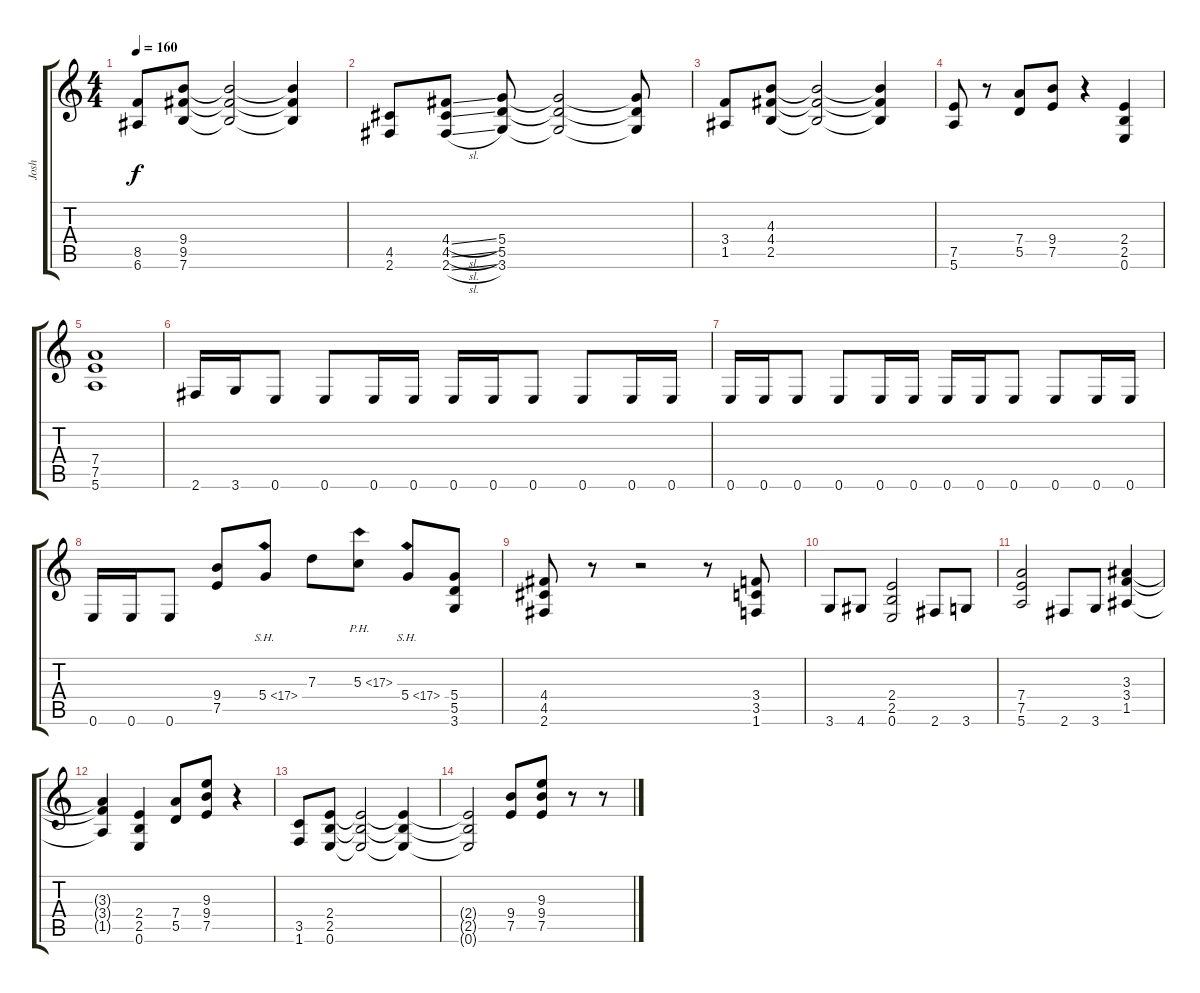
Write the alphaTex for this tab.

\track ("Josh" "Josh") {instrument distortionguitar}
\staff {score tabs}
\tuning (E4 B3 G3 D3 A2 E2) {hide}
\ts (4 4)
\tempo 160
\clef g2
\ks c
(8.5 6.6).8{dy f} (9.4 9.5 7.6).8 (9.4{t} 9.5{t} 7.6{t}).2 (9.4{t} 9.5{t} 7.6{t}).4 |
(4.5 2.6).8 (4.4{sl} 4.5{sl} 2.6{sl}).8 (5.4 5.5 3.6).8 (5.4{t} 5.5{t} 3.6{t}).2 (5.4{t} 5.5{t} 3.6{t}).8 |
(3.4 1.5).8 (4.3 4.4 2.5).8 (4.3{t} 4.4{t} 2.5{t}).2 (4.3{t} 4.4{t} 2.5{t}).4 |
(7.5 5.6).8 r.8 (7.4 5.5).8 (9.4 7.5).8 r.4 (2.4 2.5 0.6).4 |
(7.4 7.5 5.6).1 |
2.6.16 3.6.16 0.6.8 0.6.8 0.6.16 0.6.16 0.6.16 0.6.16 0.6.8 0.6.8 0.6.16 0.6.16 |
0.6.16 0.6.16 0.6.8 0.6.8 0.6.16 0.6.16 0.6.16 0.6.16 0.6.8 0.6.8 0.6.16 0.6.16 |
0.6.16 0.6.16 0.6.8 (9.4 7.5).8 5.4{sh 12}.8 7.3.8 5.3{ph 12}.8 5.4{sh 12}.8 (5.4 5.5 3.6).8 |
(4.4 4.5 2.6).8 r.8 r.2 r.8 (3.4 3.5 1.6).8 |
3.6.8 4.6.8 (2.4 2.5 0.6).2 2.6.8 3.6.8 |
(7.4 7.5 5.6).2 2.6.8 3.6.8 (3.3 3.4 1.5).4 |
(3.3{t} 3.4{t} 1.5{t}).4 (2.4 2.5 0.6).4 (7.4 5.5).8 (9.3 9.4 7.5).8 r.4 |
(3.5 1.6).8 (2.4 2.5 0.6).8 (2.4{t} 2.5{t} 0.6{t}).2 (2.4{t} 2.5{t} 0.6{t}).4 |
(2.4{t} 2.5{t} 0.6{t}).2 (9.4 7.5).8 (9.3 9.4 7.5).8 r.8 r.8
